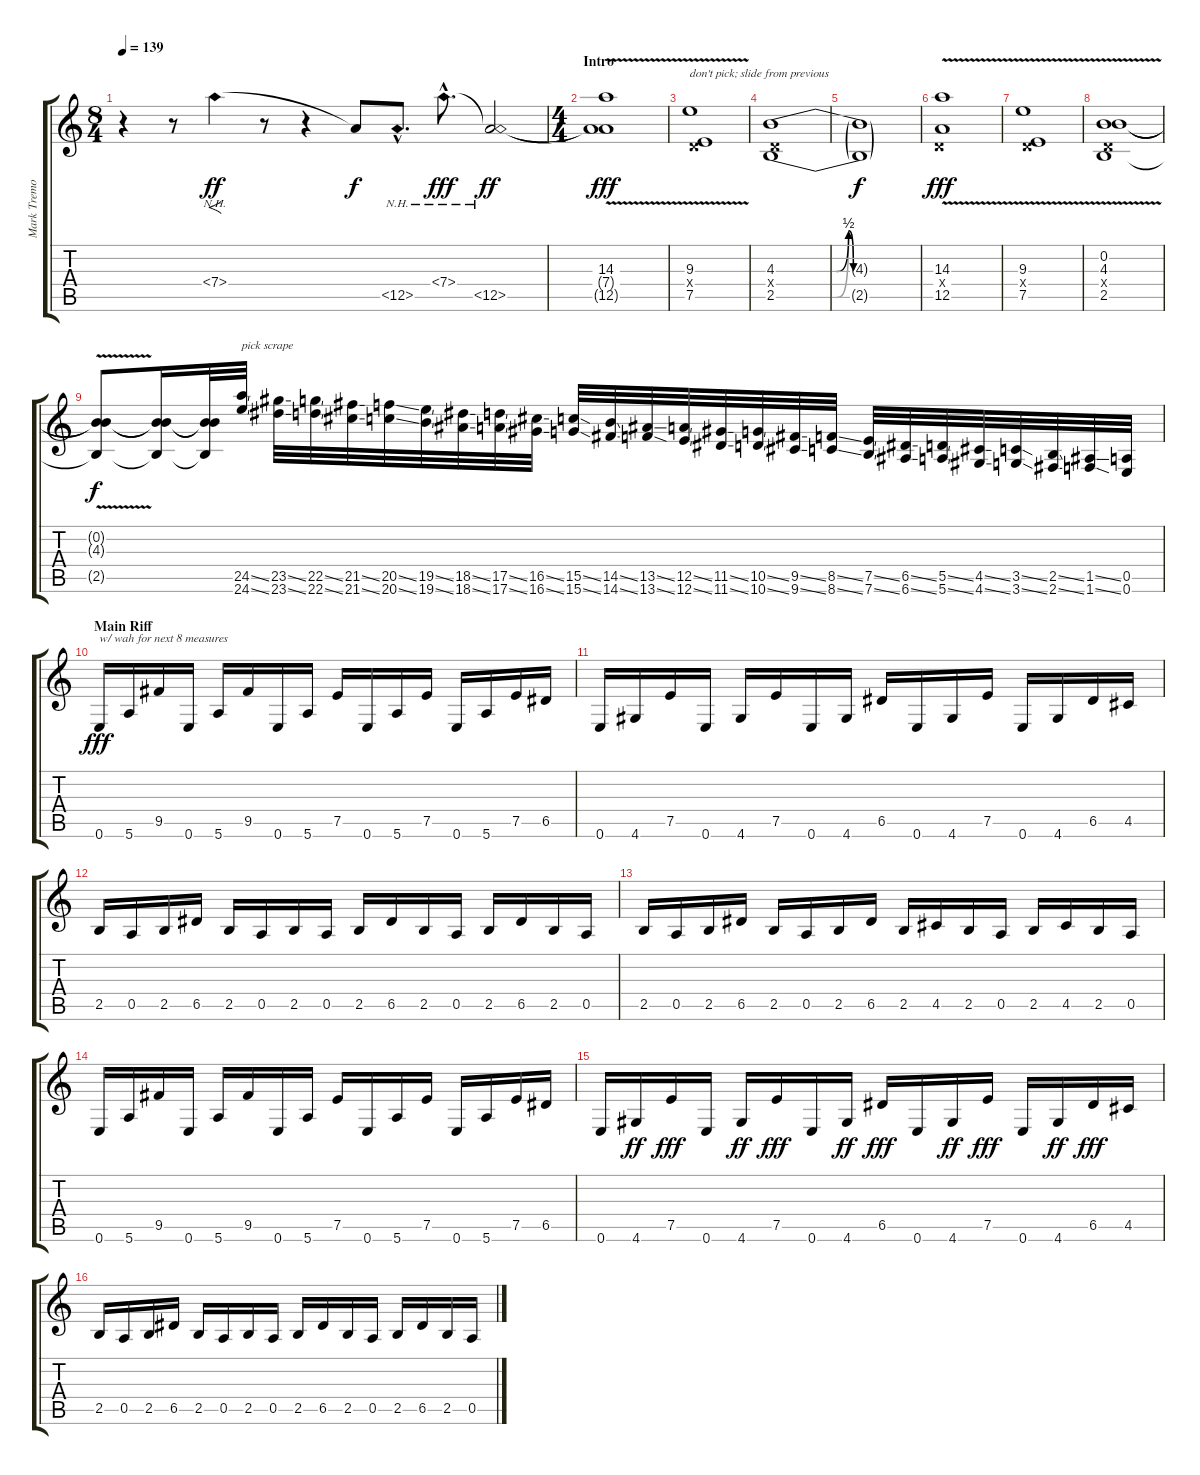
\track ("Mark Tremonti - Riffs" "Mark Tremo") {instrument distortionguitar}
\staff {score tabs}
\tuning (E4 B3 G3 D3 A2 E2) {hide}
\ts (8 4)
\tempo 139
\clef g2
\ks c
r.4{dy ff instrument distortionguitar} r.8 7.4{nh}.4{f} r.8 r.4 7.4{t}.8{dy f} 12.5{nh hac}.8{d} 7.4{nh hac}.8{d dy fff} (7.4{t} 12.5{nh}).2{dy ff} |
\ts (4 4)
\section ("" "Intro")
(14.3{v} 7.4{t} 12.5{t}).1{dy fff} |
(9.3{v} 0.4{x} 7.5{v}).1{txt "don't pick; slide from previous"} |
(4.3{be (custom 0 0 25 0 30 2 32 0 40 0 45 0 60 0)} 0.4{x} 2.5{be (custom 0 0 25 0 30 2 32 0 35 0 45 0 60 0)}).1 |
(4.3{t} 2.5{t}).1{dy f} |
(14.3{v} 0.4{x} 12.5{v}).1{dy fff} |
(9.3{v} 0.4{x} 7.5{v}).1 |
(0.2 4.3{v} 0.4{x} 2.5{v}).1 |
(0.2{t} 4.3{t} 2.5{t}).8{dy f} (0.2{t} 4.3{t} 2.5{t}).16 (0.2{t} 4.3{t} 2.5{t}).32 (24.5{ss} 24.6{ss}).32{txt "pick scrape" instrument guitarharmonics} (23.5{ss} 23.6{ss}).32 (22.5{ss} 22.6{ss}).32 (21.5{ss} 21.6{ss}).32 (20.5{ss} 20.6{ss}).32 (19.5{ss} 19.6{ss}).32 (18.5{ss} 18.6{ss}).32 (17.5{ss} 17.6{ss}).32 (16.5{ss} 16.6{ss}).32 (15.5{ss} 15.6{ss}).32 (14.5{ss} 14.6{ss}).32 (13.5{ss} 13.6{ss}).32 (12.5{ss} 12.6{ss}).32 (11.5{ss} 11.6{ss}).32 (10.5{ss} 10.6{ss}).32 (9.5{ss} 9.6{ss}).32 (8.5{ss} 8.6{ss}).32 (7.5{ss} 7.6{ss}).32 (6.5{ss} 6.6{ss}).32 (5.5{ss} 5.6{ss}).32 (4.5{ss} 4.6{ss}).32 (3.5{ss} 3.6{ss}).32 (2.5{ss} 2.6{ss}).32 (1.5{ss} 1.6{ss}).32 (0.5 0.6).32 |
\section ("" "Main Riff")
0.6.16{txt "w/ wah for next 8 measures" dy fff volume 16 instrument distortionguitar} 5.6.16 9.5.16 0.6.16 5.6.16 9.5.16 0.6.16 5.6.16 7.5.16 0.6.16 5.6.16 7.5.16 0.6.16 5.6.16 7.5.16 6.5.16 |
0.6.16 4.6.16 7.5.16 0.6.16 4.6.16 7.5.16 0.6.16 4.6.16 6.5.16 0.6.16 4.6.16 7.5.16 0.6.16 4.6.16 6.5.16 4.5.16 |
2.5.16 0.5.16 2.5.16 6.5.16 2.5.16 0.5.16 2.5.16 0.5.16 2.5.16 6.5.16 2.5.16 0.5.16 2.5.16 6.5.16 2.5.16 0.5.16 |
2.5.16 0.5.16 2.5.16 6.5.16 2.5.16 0.5.16 2.5.16 6.5.16 2.5.16 4.5.16 2.5.16 0.5.16 2.5.16 4.5.16 2.5.16 0.5.16 |
0.6.16 5.6.16 9.5.16 0.6.16 5.6.16 9.5.16 0.6.16 5.6.16 7.5.16 0.6.16 5.6.16 7.5.16 0.6.16 5.6.16 7.5.16 6.5.16 |
0.6.16 4.6.16{dy ff} 7.5.16{dy fff} 0.6.16 4.6.16{dy ff} 7.5.16{dy fff} 0.6.16 4.6.16{dy ff} 6.5.16{dy fff} 0.6.16 4.6.16{dy ff} 7.5.16{dy fff} 0.6.16 4.6.16{dy ff} 6.5.16{dy fff} 4.5.16 |
2.5.16 0.5.16 2.5.16 6.5.16 2.5.16 0.5.16 2.5.16 0.5.16 2.5.16 6.5.16 2.5.16 0.5.16 2.5.16 6.5.16 2.5.16 0.5.16
